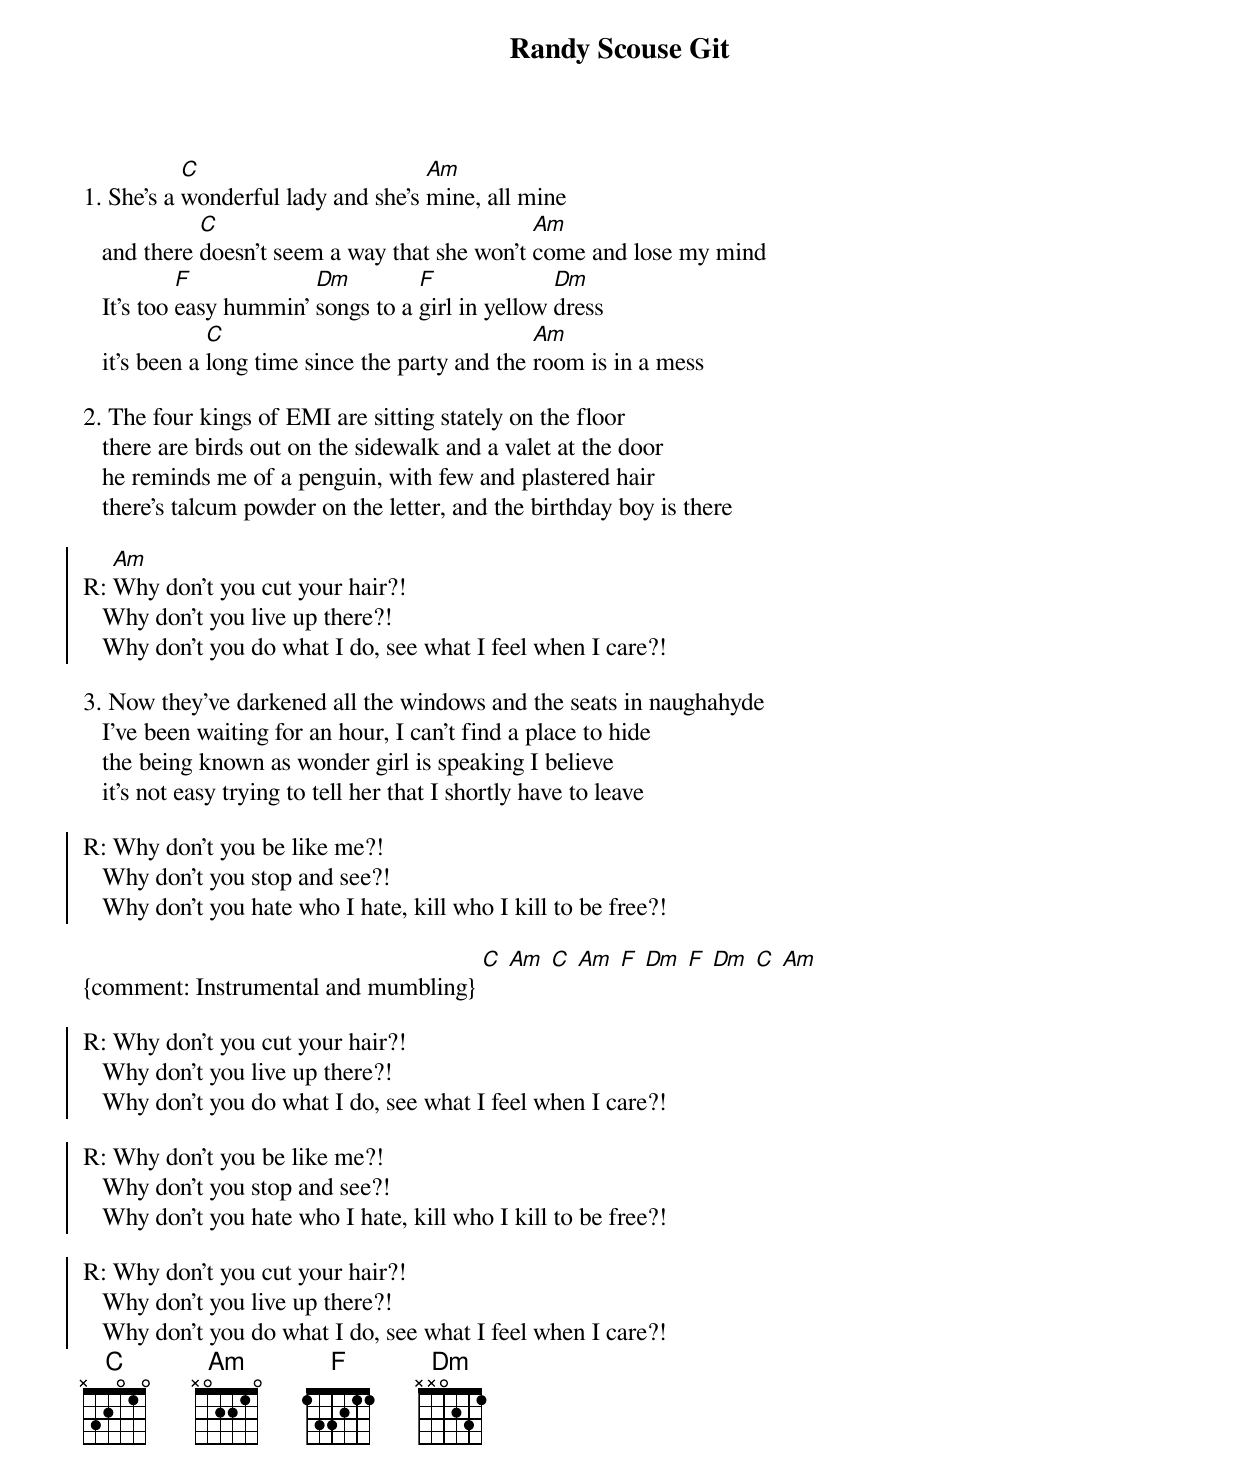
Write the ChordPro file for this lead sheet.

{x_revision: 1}
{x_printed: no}

{artist The Monkees}
{source https://tabs.ultimate-guitar.com/tab/the_monkees/randy_scouse_git_chords_1087883}

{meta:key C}
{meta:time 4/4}

{title: Randy Scouse Git}

{start_of_verse}
1. She's a [C]wonderful lady and she's [Am]mine, all mine
   and there [C]doesn't seem a way that she won't [Am]come and lose my mind
   It's too [F]easy hummin' [Dm]songs to a [F]girl in yellow [Dm]dress
   it's been a [C]long time since the party and the [Am]room is in a mess
{end_of_verse}

{start_of_verse}
2. The four kings of EMI are sitting stately on the floor
   there are birds out on the sidewalk and a valet at the door
   he reminds me of a penguin, with few and plastered hair
   there's talcum powder on the letter, and the birthday boy is there
{end_of_verse}

{soc}
R: [Am]Why don't you cut your hair?!
   Why don't you live up there?!
   Why don't you do what I do, see what I feel when I care?!
{eoc}

{start_of_verse}
3. Now they've darkened all the windows and the seats in naughahyde
   I've been waiting for an hour, I can't find a place to hide
   the being known as wonder girl is speaking I believe
   it's not easy trying to tell her that I shortly have to leave
{end_of_verse}

{soc}
R: Why don't you be like me?!
   Why don't you stop and see?!
   Why don't you hate who I hate, kill who I kill to be free?!
{eoc}

{comment: Instrumental and mumbling} [C] [Am] [C] [Am] [F] [Dm] [F] [Dm] [C] [Am]

{soc}
R: Why don't you cut your hair?!
   Why don't you live up there?!
   Why don't you do what I do, see what I feel when I care?!
{eoc}

{soc}
R: Why don't you be like me?!
   Why don't you stop and see?!
   Why don't you hate who I hate, kill who I kill to be free?!
{eoc}

{soc}
R: Why don't you cut your hair?!
   Why don't you live up there?!
   Why don't you do what I do, see what I feel when I care?!
{eoc}
